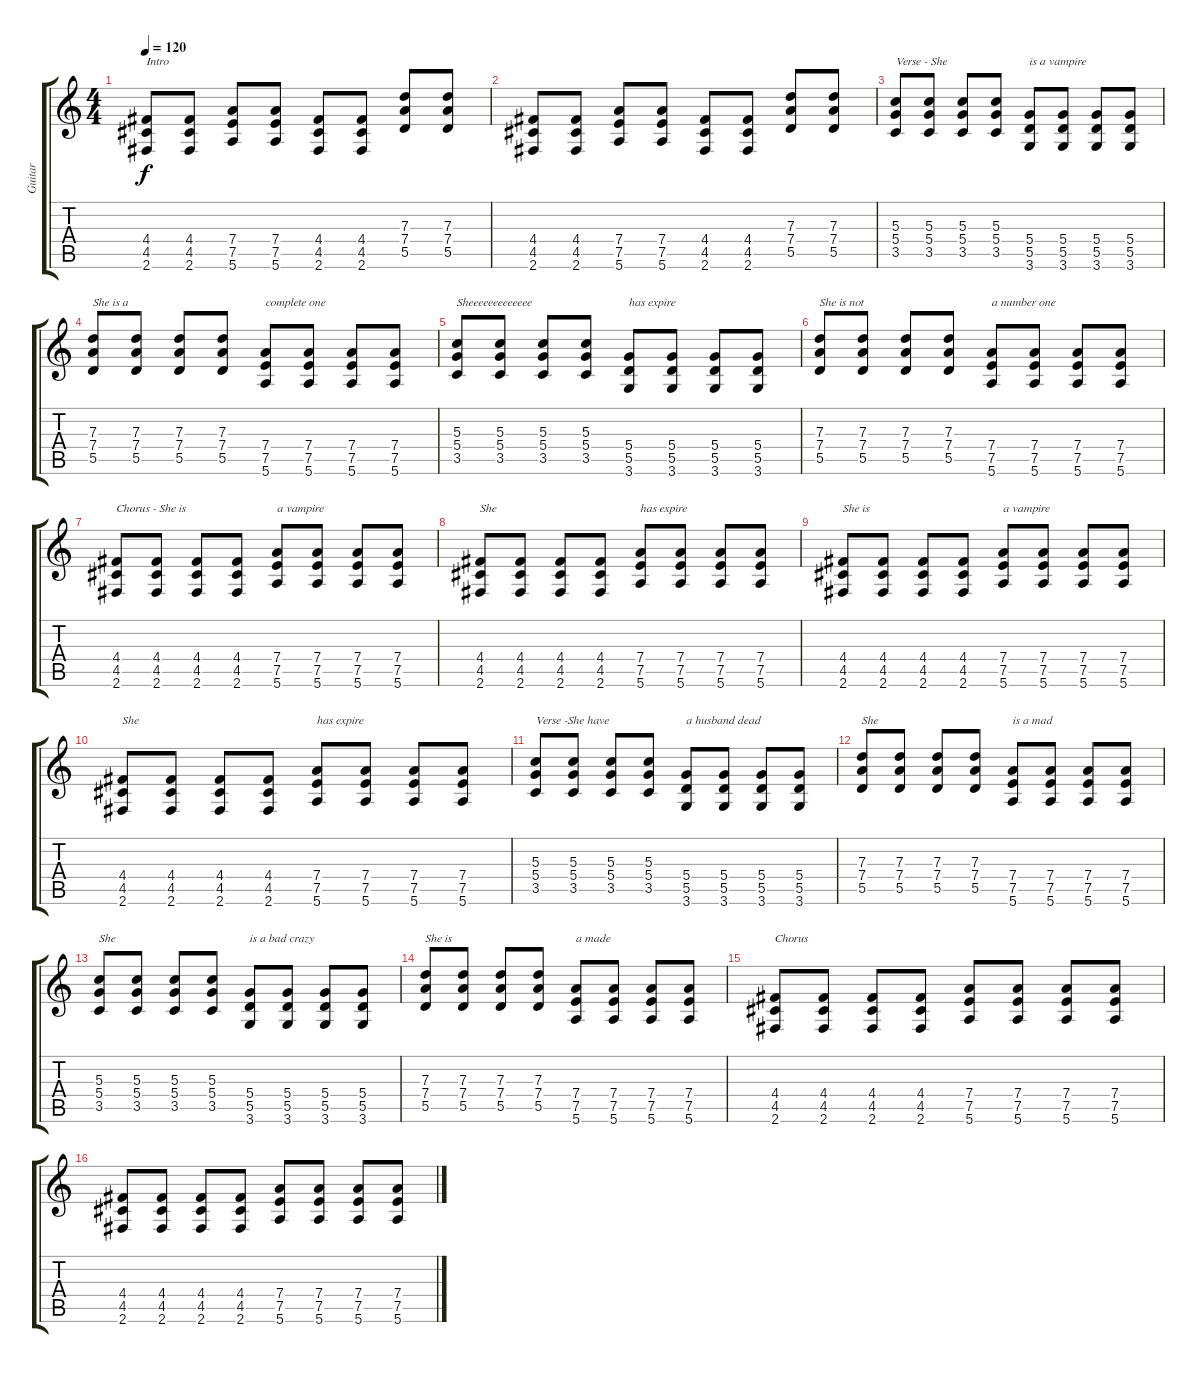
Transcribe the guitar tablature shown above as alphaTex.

\track ("Guitar" "Guitar") {instrument overdrivenguitar}
\staff {score tabs}
\tuning (E4 B3 G3 D3 A2 E2) {hide}
\ts (4 4)
\tempo 120
\clef g2
\ks c
(4.4 4.5 2.6).8{txt "Intro" dy f instrument overdrivenguitar} (4.4 4.5 2.6).8 (7.4 7.5 5.6).8 (7.4 7.5 5.6).8 (4.4 4.5 2.6).8 (4.4 4.5 2.6).8 (7.3 7.4 5.5).8 (7.3 7.4 5.5).8 |
(4.4 4.5 2.6).8 (4.4 4.5 2.6).8 (7.4 7.5 5.6).8 (7.4 7.5 5.6).8 (4.4 4.5 2.6).8 (4.4 4.5 2.6).8 (7.3 7.4 5.5).8 (7.3 7.4 5.5).8 |
(5.3 5.4 3.5).8{txt "Verse - She"} (5.3 5.4 3.5).8 (5.3 5.4 3.5).8 (5.3 5.4 3.5).8 (5.4 5.5 3.6).8{txt "is a vampire"} (5.4 5.5 3.6).8 (5.4 5.5 3.6).8 (5.4 5.5 3.6).8 |
(7.3 7.4 5.5).8{txt "She is a "} (7.3 7.4 5.5).8 (7.3 7.4 5.5).8 (7.3 7.4 5.5).8 (7.4 7.5 5.6).8{txt "complete one"} (7.4 7.5 5.6).8 (7.4 7.5 5.6).8 (7.4 7.5 5.6).8 |
(5.3 5.4 3.5).8{txt "Sheeeeeeeeeeeee"} (5.3 5.4 3.5).8 (5.3 5.4 3.5).8 (5.3 5.4 3.5).8 (5.4 5.5 3.6).8{txt "has expire"} (5.4 5.5 3.6).8 (5.4 5.5 3.6).8 (5.4 5.5 3.6).8 |
(7.3 7.4 5.5).8{txt "She is not"} (7.3 7.4 5.5).8 (7.3 7.4 5.5).8 (7.3 7.4 5.5).8 (7.4 7.5 5.6).8{txt "a number one"} (7.4 7.5 5.6).8 (7.4 7.5 5.6).8 (7.4 7.5 5.6).8 |
(4.4 4.5 2.6).8{txt "Chorus - She is"} (4.4 4.5 2.6).8 (4.4 4.5 2.6).8 (4.4 4.5 2.6).8 (7.4 7.5 5.6).8{txt "a vampire"} (7.4 7.5 5.6).8 (7.4 7.5 5.6).8 (7.4 7.5 5.6).8 |
(4.4 4.5 2.6).8{txt "She"} (4.4 4.5 2.6).8 (4.4 4.5 2.6).8 (4.4 4.5 2.6).8 (7.4 7.5 5.6).8{txt "has expire"} (7.4 7.5 5.6).8 (7.4 7.5 5.6).8 (7.4 7.5 5.6).8 |
(4.4 4.5 2.6).8{txt "She is"} (4.4 4.5 2.6).8 (4.4 4.5 2.6).8 (4.4 4.5 2.6).8 (7.4 7.5 5.6).8{txt "a vampire"} (7.4 7.5 5.6).8 (7.4 7.5 5.6).8 (7.4 7.5 5.6).8 |
(4.4 4.5 2.6).8{txt "She "} (4.4 4.5 2.6).8 (4.4 4.5 2.6).8 (4.4 4.5 2.6).8 (7.4 7.5 5.6).8{txt "has expire"} (7.4 7.5 5.6).8 (7.4 7.5 5.6).8 (7.4 7.5 5.6).8 |
(5.3 5.4 3.5).8{txt "Verse -She have"} (5.3 5.4 3.5).8 (5.3 5.4 3.5).8 (5.3 5.4 3.5).8 (5.4 5.5 3.6).8{txt "a husband dead"} (5.4 5.5 3.6).8 (5.4 5.5 3.6).8 (5.4 5.5 3.6).8 |
(7.3 7.4 5.5).8{txt "She"} (7.3 7.4 5.5).8 (7.3 7.4 5.5).8 (7.3 7.4 5.5).8 (7.4 7.5 5.6).8{txt "is a mad"} (7.4 7.5 5.6).8 (7.4 7.5 5.6).8 (7.4 7.5 5.6).8 |
(5.3 5.4 3.5).8{txt "She "} (5.3 5.4 3.5).8 (5.3 5.4 3.5).8 (5.3 5.4 3.5).8 (5.4 5.5 3.6).8{txt "is a bad crazy"} (5.4 5.5 3.6).8 (5.4 5.5 3.6).8 (5.4 5.5 3.6).8 |
(7.3 7.4 5.5).8{txt "She is "} (7.3 7.4 5.5).8 (7.3 7.4 5.5).8 (7.3 7.4 5.5).8 (7.4 7.5 5.6).8{txt "a made"} (7.4 7.5 5.6).8 (7.4 7.5 5.6).8 (7.4 7.5 5.6).8 |
(4.4 4.5 2.6).8{txt "Chorus"} (4.4 4.5 2.6).8 (4.4 4.5 2.6).8 (4.4 4.5 2.6).8 (7.4 7.5 5.6).8 (7.4 7.5 5.6).8 (7.4 7.5 5.6).8 (7.4 7.5 5.6).8 |
(4.4 4.5 2.6).8 (4.4 4.5 2.6).8 (4.4 4.5 2.6).8 (4.4 4.5 2.6).8 (7.4 7.5 5.6).8 (7.4 7.5 5.6).8 (7.4 7.5 5.6).8 (7.4 7.5 5.6).8
